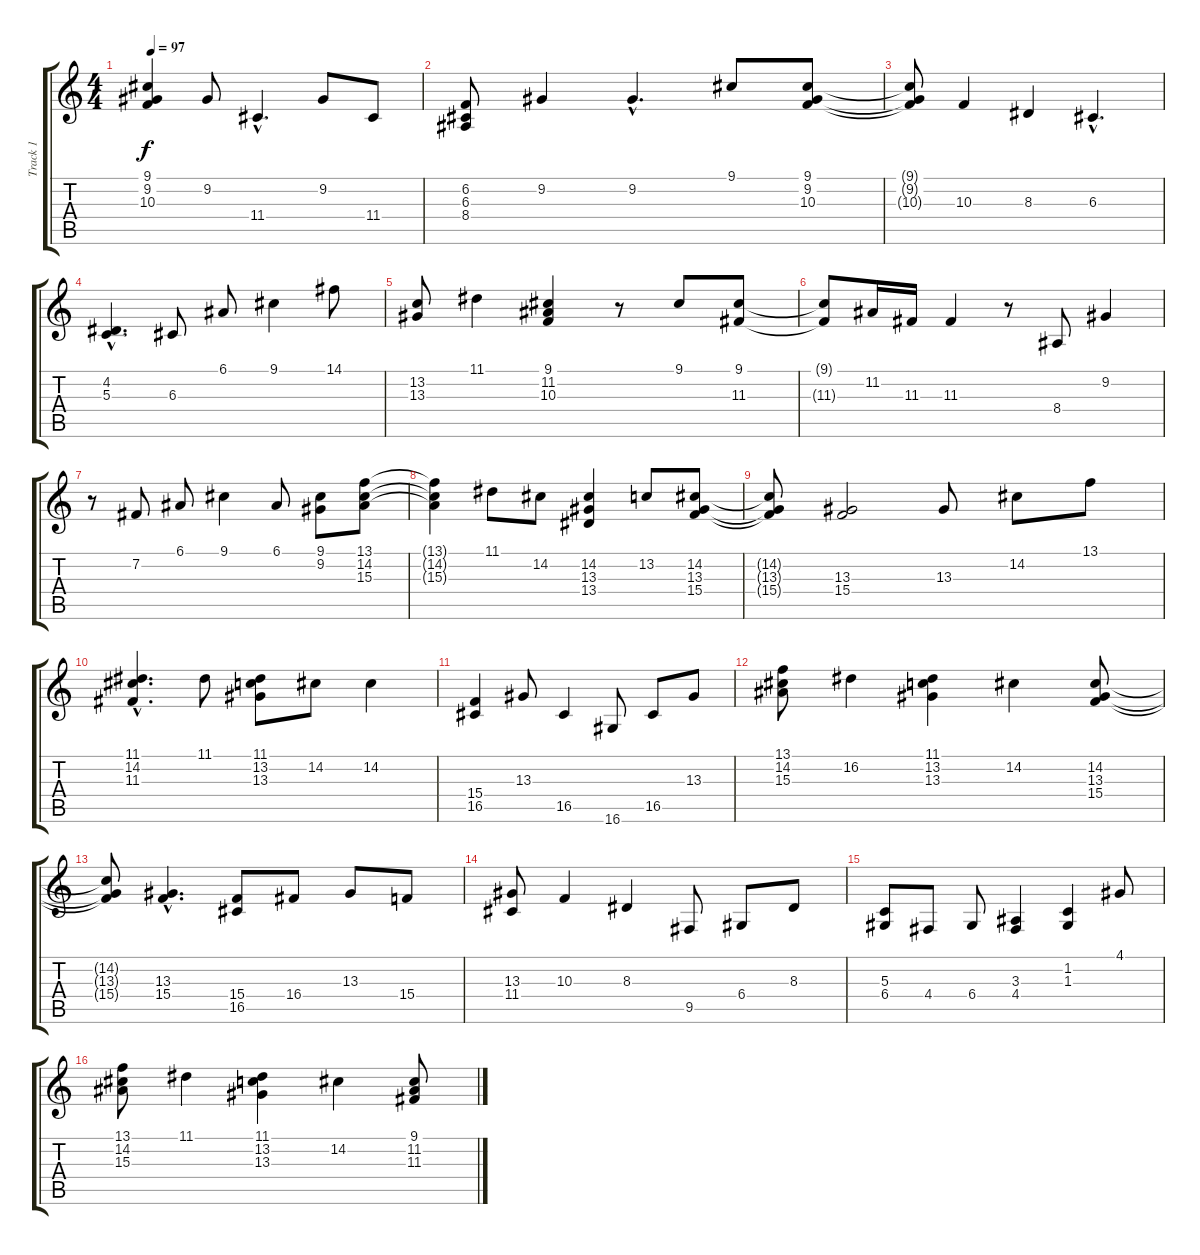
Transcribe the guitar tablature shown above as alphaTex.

\track ("Track 1" "Track 1") {instrument acousticgrandpiano}
\staff {score tabs}
\tuning (E4 B3 G3 D3 A2 E2) {hide}
\ts (4 4)
\tempo 97
\clef g2
\ks c
(9.1{t} 9.2{t} 10.3{t}).4{dy f} 9.2.8 11.4{hac}.4{d} 9.2.8 11.4.8 |
(6.2 6.3 8.4).8 9.2.4 9.2{hac}.4{d} 9.1.8 (9.1 9.2 10.3).8 |
(9.1{t} 9.2{t} 10.3{t}).8 10.3.4 8.3.4 6.3{hac}.4{d} |
(4.2{hac} 5.3{hac}).4{d} 6.3.8 6.1.8 9.1.4 14.1.8 |
(13.2 13.3).8 11.1.4 (9.1 11.2 10.3).4 r.8 9.1.8 (9.1 11.3).8 |
(9.1{t} 11.3{t}).8 11.2.16 11.3.16 11.3.4 r.8 8.4.8 9.2.4 |
r.8 7.2.8 6.1.8 9.1.4 6.1.8 (9.1 9.2).8 (13.1 14.2 15.3).8 |
(13.1{t} 14.2{t} 15.3{t}).4 11.1.8 14.2.8 (14.2 13.3 13.4).4 13.2.8 (14.2 13.3 15.4).8 |
(14.2{t} 13.3{t} 15.4{t}).8 (13.3 15.4).2 13.3.8 14.2.8 13.1.8 |
(11.1{hac} 14.2{hac} 11.3{hac}).4{d} 11.1.8 (11.1 13.2 13.3).8 14.2.8 14.2.4 |
(15.4 16.5).4 13.3.8 16.5.4 16.6.8 16.5.8 13.3.8 |
(13.1 14.2 15.3).8 16.2.4 (11.1 13.2 13.3).4 14.2.4 (14.2 13.3 15.4).8 |
(14.2{t} 13.3{t} 15.4{t}).8 (13.3{hac} 15.4{hac}).4{d} (15.4 16.5).8 16.4.8 13.3.8 15.4.8 |
(13.3 11.4).8 10.3.4 8.3.4 9.5.8 6.4.8 8.3.8 |
(5.3 6.4).8 4.4.8 6.4.8 (3.3 4.4).4 (1.2 1.3).4 4.1.8 |
(13.1 14.2 15.3).8 11.1.4 (11.1 13.2 13.3).4 14.2.4 (9.1 11.2 11.3).8
